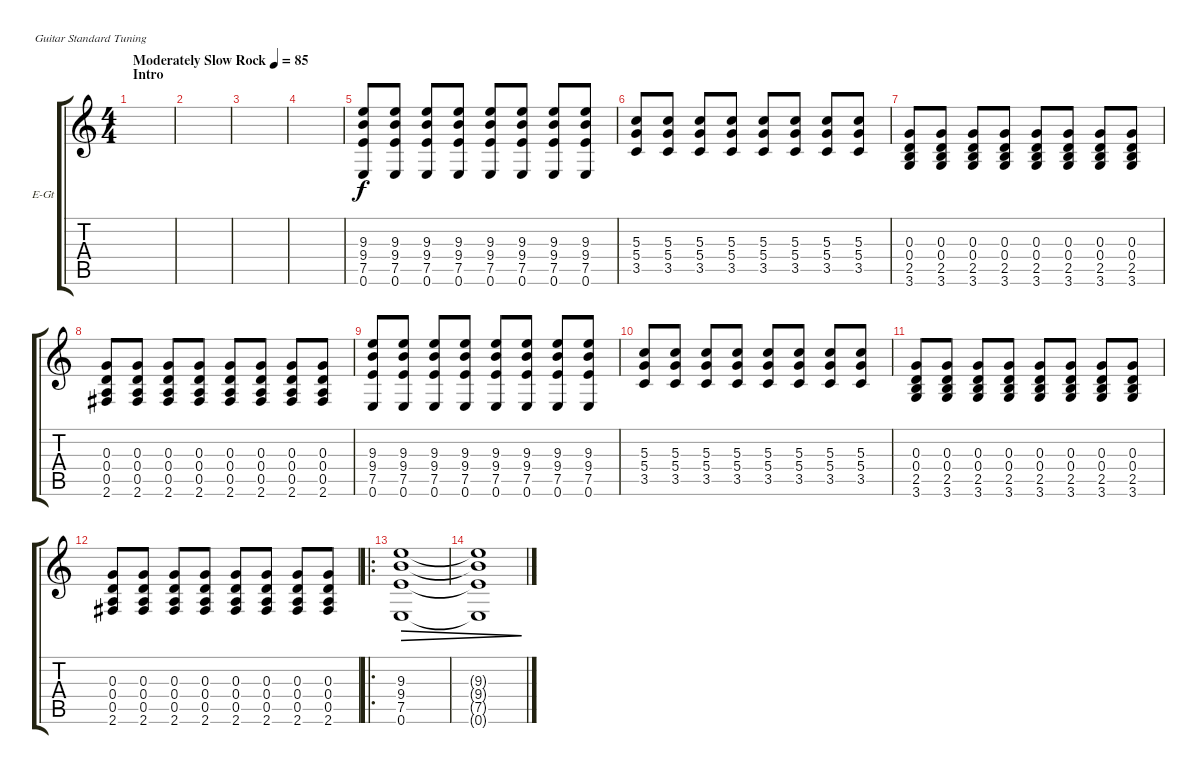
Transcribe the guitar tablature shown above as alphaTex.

\defaultSystemsLayout 4
\bracketExtendMode groupsimilarinstruments
\firstSystemTrackNameOrientation horizontal
\otherSystemsTrackNameOrientation horizontal
\track ("Electric Guitar" "E-Gt") {instrument distortionguitar}
\staff {score tabs}
\tuning (E4 B3 G3 D3 A2 E2)
\ts (4 4)
\section ("" "Intro")
\tempo (85 "Moderately Slow Rock")
\clef g2
\scale
0.487395
\ks c
|
\scale
0.256303 |
\scale
0.256303 |
\scale
0.354497 |
(0.6 7.5 9.4 9.3).8 (0.6 7.5 9.4 9.3).8 (0.6 7.5 9.4 9.3).8 (0.6 7.5 9.4 9.3).8 (0.6 7.5 9.4 9.3).8 (0.6 7.5 9.4 9.3).8 (0.6 7.5 9.4 9.3).8 (0.6 7.5 9.4 9.3).8 |
(3.5 5.4 5.3).8 (3.5 5.4 5.3).8 (3.5 5.4 5.3).8 (3.5 5.4 5.3).8 (3.5 5.4 5.3).8 (3.5 5.4 5.3).8 (3.5 5.4 5.3).8 (3.5 5.4 5.3).8 |
(3.6 2.5 0.4 0.3).8 (3.6 2.5 0.4 0.3).8 (3.6 2.5 0.4 0.3).8 (3.6 2.5 0.4 0.3).8 (3.6 2.5 0.4 0.3).8 (3.6 2.5 0.4 0.3).8 (3.6 2.5 0.4 0.3).8 (3.6 2.5 0.4 0.3).8 |
(2.6 0.5 0.4 0.3).8 (2.6 0.5 0.4 0.3).8 (2.6 0.5 0.4 0.3).8 (2.6 0.5 0.4 0.3).8 (2.6 0.5 0.4 0.3).8 (2.6 0.5 0.4 0.3).8 (2.6 0.5 0.4 0.3).8 (2.6 0.5 0.4 0.3).8 |
\scale
0.322751 (0.6 7.5 9.4 9.3).8 (0.6 7.5 9.4 9.3).8 (0.6 7.5 9.4 9.3).8 (0.6 7.5 9.4 9.3).8 (0.6 7.5 9.4 9.3).8 (0.6 7.5 9.4 9.3).8 (0.6 7.5 9.4 9.3).8 (0.6 7.5 9.4 9.3).8 |
\scale
0.322751 (3.5 5.4 5.3).8 (3.5 5.4 5.3).8 (3.5 5.4 5.3).8 (3.5 5.4 5.3).8 (3.5 5.4 5.3).8 (3.5 5.4 5.3).8 (3.5 5.4 5.3).8 (3.5 5.4 5.3).8 |
\scale
0.333333 (3.6 2.5 0.4 0.3).8 (3.6 2.5 0.4 0.3).8 (3.6 2.5 0.4 0.3).8 (3.6 2.5 0.4 0.3).8 (3.6 2.5 0.4 0.3).8 (3.6 2.5 0.4 0.3).8 (3.6 2.5 0.4 0.3).8 (3.6 2.5 0.4 0.3).8 |
\scale
0.333333 (2.6 0.5 0.4 0.3).8 (2.6 0.5 0.4 0.3).8 (2.6 0.5 0.4 0.3).8 (2.6 0.5 0.4 0.3).8 (2.6 0.5 0.4 0.3).8 (2.6 0.5 0.4 0.3).8 (2.6 0.5 0.4 0.3).8 (2.6 0.5 0.4 0.3).8 |
\ro
\scale
0.333333 (0.6 7.5 9.4 9.3).1{dec} |
\scale
0.333333 (0.6{t} 7.5{t} 9.4{t} 9.3{t}).1{dec} |
\scale
0.333333 |
\scale
0.333333
